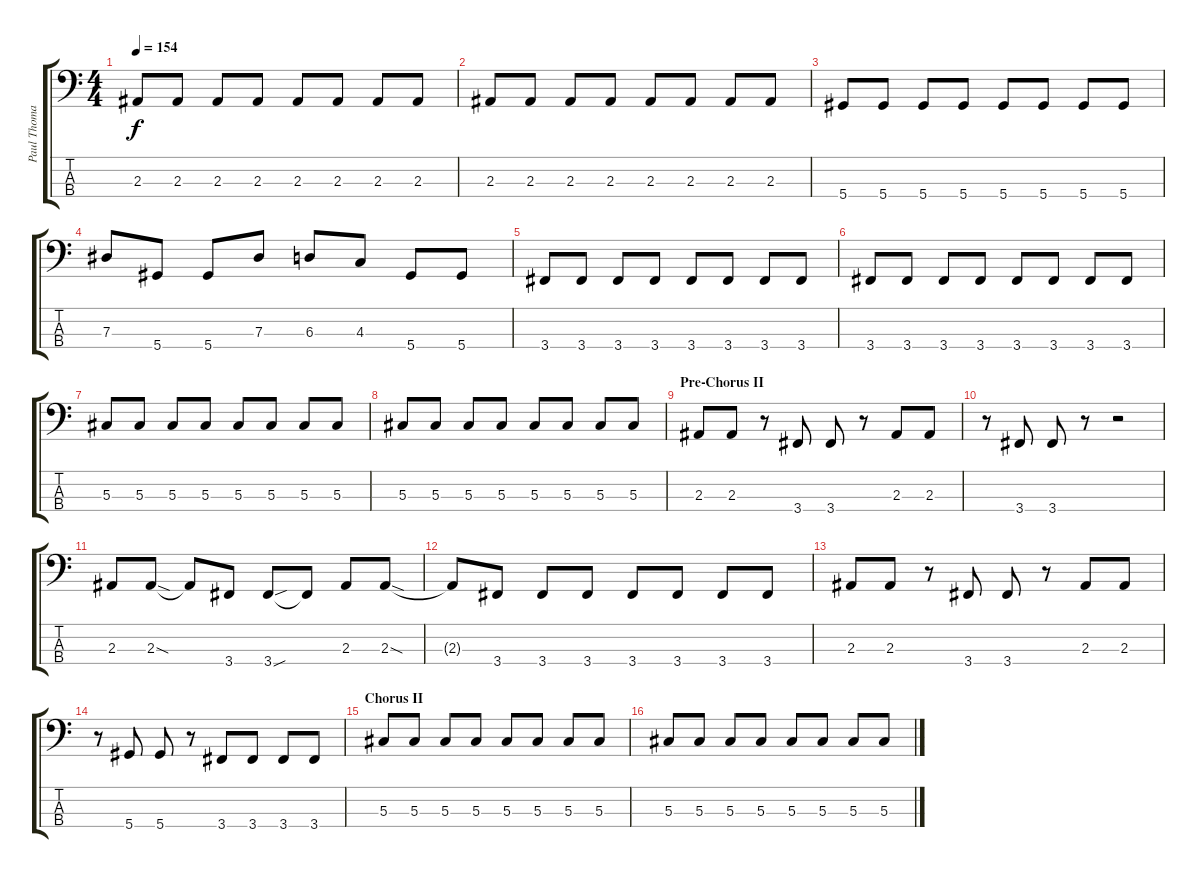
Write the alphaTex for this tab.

\track ("Paul Thomas - Bass" "Paul Thoma") {instrument electricbassfinger}
\staff {score tabs}
\tuning (Gb2 Db2 Ab1 Eb1) {hide}
\ts (4 4)
\tempo 154
\clef f4
\ks c
2.3.8{dy f} 2.3.8 2.3.8 2.3.8 2.3.8 2.3.8 2.3.8 2.3.8 |
2.3.8 2.3.8 2.3.8 2.3.8 2.3.8 2.3.8 2.3.8 2.3.8 |
5.4.8 5.4.8 5.4.8 5.4.8 5.4.8 5.4.8 5.4.8 5.4.8 |
7.3.8 5.4.8 5.4.8 7.3.8 6.3.8 4.3.8 5.4.8 5.4.8 |
3.4.8 3.4.8 3.4.8 3.4.8 3.4.8 3.4.8 3.4.8 3.4.8 |
3.4.8 3.4.8 3.4.8 3.4.8 3.4.8 3.4.8 3.4.8 3.4.8 |
5.3.8 5.3.8 5.3.8 5.3.8 5.3.8 5.3.8 5.3.8 5.3.8 |
5.3.8 5.3.8 5.3.8 5.3.8 5.3.8 5.3.8 5.3.8 5.3.8 |
\section ("" "Pre-Chorus II")
2.3.8 2.3.8 r.8 3.4.8 3.4.8 r.8 2.3.8 2.3.8 |
r.8 3.4.8 3.4.8 r.8 r.2 |
2.3.8 2.3{sod}.8 2.3{t}.8 3.4.8 3.4{sou}.8 3.4{t}.8 2.3.8 2.3{sod}.8 |
2.3{t}.8 3.4.8 3.4.8 3.4.8 3.4.8 3.4.8 3.4.8 3.4.8 |
2.3.8 2.3.8 r.8 3.4.8 3.4.8 r.8 2.3.8 2.3.8 |
r.8 5.4.8 5.4.8 r.8 3.4.8 3.4.8 3.4.8 3.4.8 |
\section ("" "Chorus II")
5.3.8 5.3.8 5.3.8 5.3.8 5.3.8 5.3.8 5.3.8 5.3.8 |
5.3.8 5.3.8 5.3.8 5.3.8 5.3.8 5.3.8 5.3.8 5.3.8
